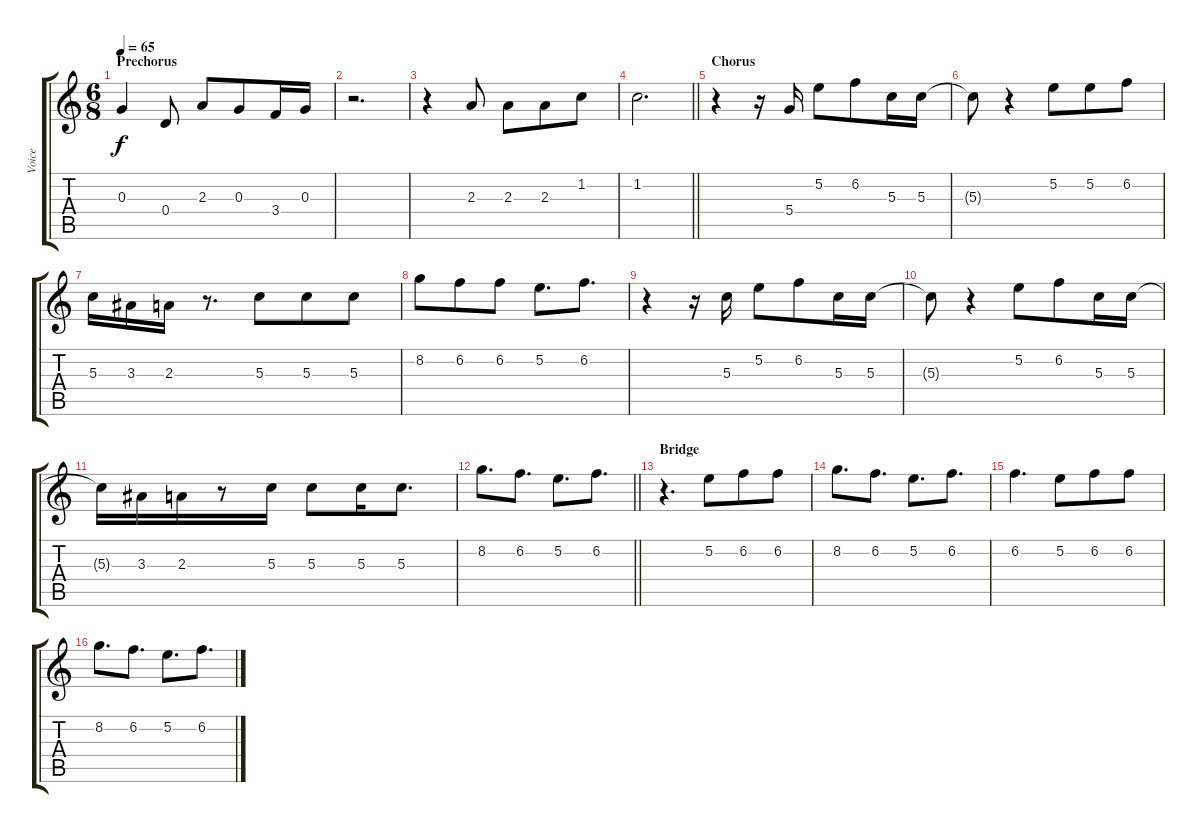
\track ("Voice" "Voice") {instrument acousticguitarnylon}
\staff {score tabs}
\tuning (E4 B3 G3 D3 A2 E2) {hide}
\ts (6 8)
\section ("" "Prechorus")
\tempo 65
\clef g2
\ks c
0.3.4{dy f} 0.4.8 2.3.8 0.3.8 3.4.16 0.3.16 |
r.2{d} |
r.4 2.3.8 2.3.8 2.3.8 1.2.8 |
\barLineRight lightlight
1.2.2{d} |
\section ("" "Chorus")
r.4 r.16 5.4.16 5.2.8 6.2.8 5.3.16 5.3.16 |
5.3{t}.8 r.4 5.2.8 5.2.8 6.2.8 |
5.3.16 3.3.16 2.3.16 r.8{d} 5.3.8 5.3.8 5.3.8 |
8.2.8 6.2.8 6.2.8 5.2.8{d} 6.2.8{d} |
r.4 r.16 5.3.16 5.2.8 6.2.8 5.3.16 5.3.16 |
5.3{t}.8 r.4 5.2.8 6.2.8 5.3.16 5.3.16 |
5.3{t}.16 3.3.16 2.3.16 r.8 5.3.16 5.3.8 5.3.16 5.3.8{d} |
\barLineRight lightlight
8.2.8{d} 6.2.8{d} 5.2.8{d} 6.2.8{d} |
\section ("" "Bridge")
r.4{d} 5.2.8 6.2.8 6.2.8 |
8.2.8{d} 6.2.8{d} 5.2.8{d} 6.2.8{d} |
6.2.4{d} 5.2.8 6.2.8 6.2.8 |
8.2.8{d} 6.2.8{d} 5.2.8{d} 6.2.8{d}
